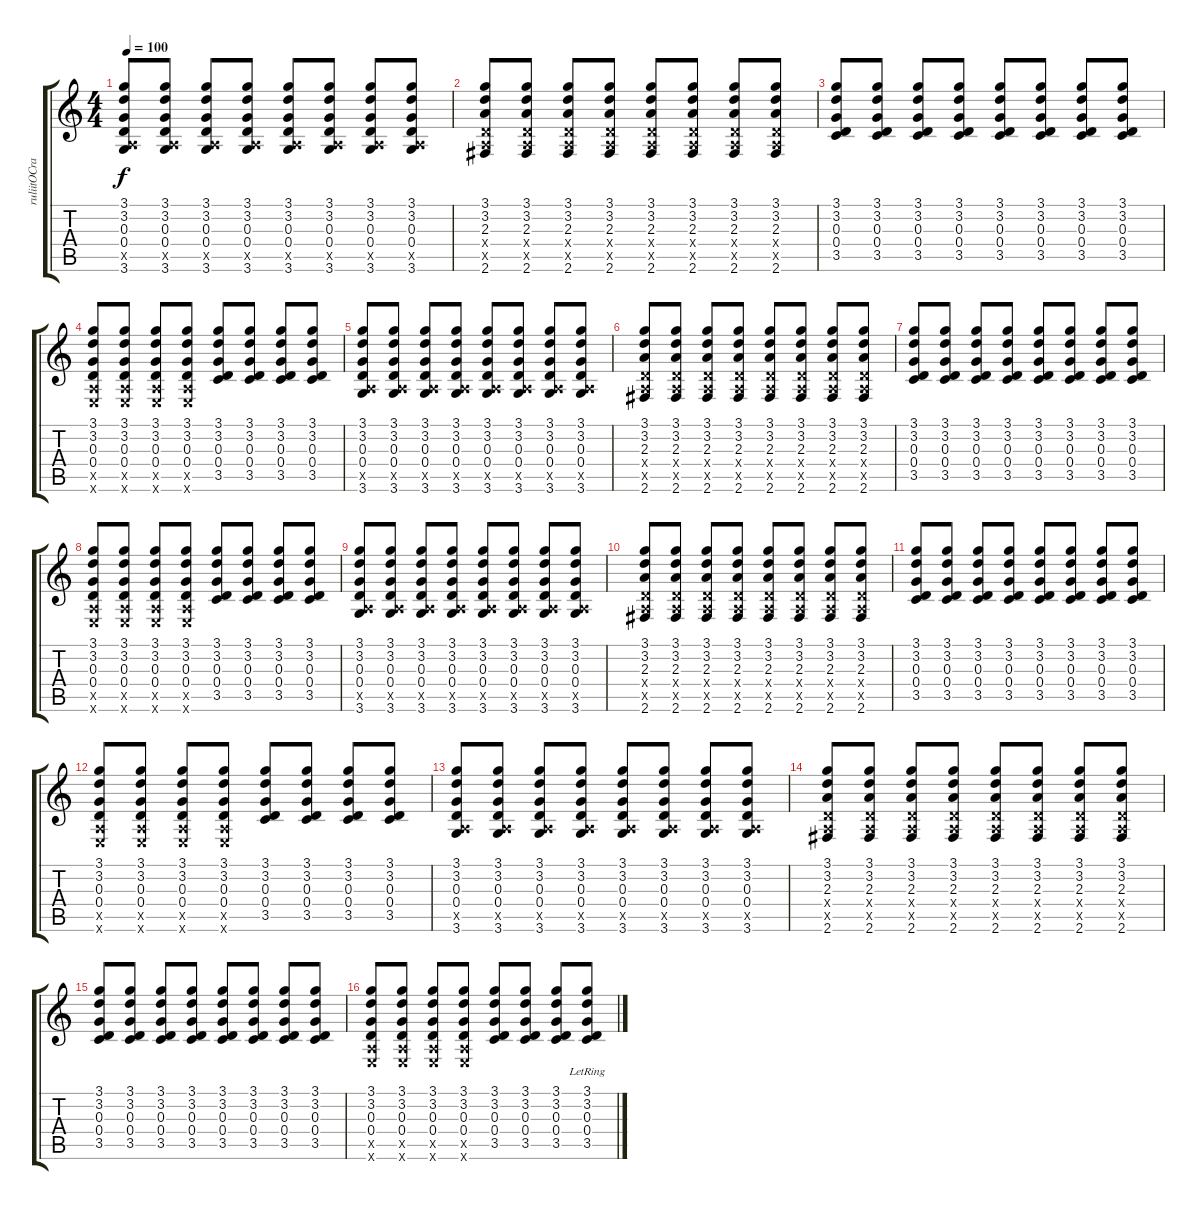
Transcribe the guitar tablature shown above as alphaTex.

\track ("ruliitOCrack!" "ruliitOCra") {instrument acousticguitarsteel}
\staff {score tabs}
\tuning (E4 B3 G3 D3 A2 E2) {hide}
\ts (4 4)
\tempo 100
\clef g2
\ks c
(3.1 3.2 0.3 0.4 0.5{x} 3.6).8{dy f} (3.1 3.2 0.3 0.4 0.5{x} 3.6).8 (3.1 3.2 0.3 0.4 0.5{x} 3.6).8 (3.1 3.2 0.3 0.4 0.5{x} 3.6).8 (3.1 3.2 0.3 0.4 0.5{x} 3.6).8 (3.1 3.2 0.3 0.4 0.5{x} 3.6).8 (3.1 3.2 0.3 0.4 0.5{x} 3.6).8 (3.1 3.2 0.3 0.4 0.5{x} 3.6).8 |
(3.1 3.2 2.3 0.4{x} 0.5{x} 2.6).8 (3.1 3.2 2.3 0.4{x} 0.5{x} 2.6).8 (3.1 3.2 2.3 0.4{x} 0.5{x} 2.6).8 (3.1 3.2 2.3 0.4{x} 0.5{x} 2.6).8 (3.1 3.2 2.3 0.4{x} 0.5{x} 2.6).8 (3.1 3.2 2.3 0.4{x} 0.5{x} 2.6).8 (3.1 3.2 2.3 0.4{x} 0.5{x} 2.6).8 (3.1 3.2 2.3 0.4{x} 0.5{x} 2.6).8 |
(3.1 3.2 0.3 0.4 3.5).8 (3.1 3.2 0.3 0.4 3.5).8 (3.1 3.2 0.3 0.4 3.5).8 (3.1 3.2 0.3 0.4 3.5).8 (3.1 3.2 0.3 0.4 3.5).8 (3.1 3.2 0.3 0.4 3.5).8 (3.1 3.2 0.3 0.4 3.5).8 (3.1 3.2 0.3 0.4 3.5).8 |
(3.1 3.2 0.3 0.4 0.5{x} 0.6{x}).8 (3.1 3.2 0.3 0.4 0.5{x} 0.6{x}).8 (3.1 3.2 0.3 0.4 0.5{x} 0.6{x}).8 (3.1 3.2 0.3 0.4 0.5{x} 0.6{x}).8 (3.1 3.2 0.3 0.4 3.5).8 (3.1 3.2 0.3 0.4 3.5).8 (3.1 3.2 0.3 0.4 3.5).8 (3.1 3.2 0.3 0.4 3.5).8 |
(3.1 3.2 0.3 0.4 0.5{x} 3.6).8 (3.1 3.2 0.3 0.4 0.5{x} 3.6).8 (3.1 3.2 0.3 0.4 0.5{x} 3.6).8 (3.1 3.2 0.3 0.4 0.5{x} 3.6).8 (3.1 3.2 0.3 0.4 0.5{x} 3.6).8 (3.1 3.2 0.3 0.4 0.5{x} 3.6).8 (3.1 3.2 0.3 0.4 0.5{x} 3.6).8 (3.1 3.2 0.3 0.4 0.5{x} 3.6).8 |
(3.1 3.2 2.3 0.4{x} 0.5{x} 2.6).8 (3.1 3.2 2.3 0.4{x} 0.5{x} 2.6).8 (3.1 3.2 2.3 0.4{x} 0.5{x} 2.6).8 (3.1 3.2 2.3 0.4{x} 0.5{x} 2.6).8 (3.1 3.2 2.3 0.4{x} 0.5{x} 2.6).8 (3.1 3.2 2.3 0.4{x} 0.5{x} 2.6).8 (3.1 3.2 2.3 0.4{x} 0.5{x} 2.6).8 (3.1 3.2 2.3 0.4{x} 0.5{x} 2.6).8 |
(3.1 3.2 0.3 0.4 3.5).8 (3.1 3.2 0.3 0.4 3.5).8 (3.1 3.2 0.3 0.4 3.5).8 (3.1 3.2 0.3 0.4 3.5).8 (3.1 3.2 0.3 0.4 3.5).8 (3.1 3.2 0.3 0.4 3.5).8 (3.1 3.2 0.3 0.4 3.5).8 (3.1 3.2 0.3 0.4 3.5).8 |
(3.1 3.2 0.3 0.4 0.5{x} 0.6{x}).8 (3.1 3.2 0.3 0.4 0.5{x} 0.6{x}).8 (3.1 3.2 0.3 0.4 0.5{x} 0.6{x}).8 (3.1 3.2 0.3 0.4 0.5{x} 0.6{x}).8 (3.1 3.2 0.3 0.4 3.5).8 (3.1 3.2 0.3 0.4 3.5).8 (3.1 3.2 0.3 0.4 3.5).8 (3.1 3.2 0.3 0.4 3.5).8 |
(3.1 3.2 0.3 0.4 0.5{x} 3.6).8 (3.1 3.2 0.3 0.4 0.5{x} 3.6).8 (3.1 3.2 0.3 0.4 0.5{x} 3.6).8 (3.1 3.2 0.3 0.4 0.5{x} 3.6).8 (3.1 3.2 0.3 0.4 0.5{x} 3.6).8 (3.1 3.2 0.3 0.4 0.5{x} 3.6).8 (3.1 3.2 0.3 0.4 0.5{x} 3.6).8 (3.1 3.2 0.3 0.4 0.5{x} 3.6).8 |
(3.1 3.2 2.3 0.4{x} 0.5{x} 2.6).8 (3.1 3.2 2.3 0.4{x} 0.5{x} 2.6).8 (3.1 3.2 2.3 0.4{x} 0.5{x} 2.6).8 (3.1 3.2 2.3 0.4{x} 0.5{x} 2.6).8 (3.1 3.2 2.3 0.4{x} 0.5{x} 2.6).8 (3.1 3.2 2.3 0.4{x} 0.5{x} 2.6).8 (3.1 3.2 2.3 0.4{x} 0.5{x} 2.6).8 (3.1 3.2 2.3 0.4{x} 0.5{x} 2.6).8 |
(3.1 3.2 0.3 0.4 3.5).8 (3.1 3.2 0.3 0.4 3.5).8 (3.1 3.2 0.3 0.4 3.5).8 (3.1 3.2 0.3 0.4 3.5).8 (3.1 3.2 0.3 0.4 3.5).8 (3.1 3.2 0.3 0.4 3.5).8 (3.1 3.2 0.3 0.4 3.5).8 (3.1 3.2 0.3 0.4 3.5).8 |
(3.1 3.2 0.3 0.4 0.5{x} 0.6{x}).8 (3.1 3.2 0.3 0.4 0.5{x} 0.6{x}).8 (3.1 3.2 0.3 0.4 0.5{x} 0.6{x}).8 (3.1 3.2 0.3 0.4 0.5{x} 0.6{x}).8 (3.1 3.2 0.3 0.4 3.5).8 (3.1 3.2 0.3 0.4 3.5).8 (3.1 3.2 0.3 0.4 3.5).8 (3.1 3.2 0.3 0.4 3.5).8 |
(3.1 3.2 0.3 0.4 0.5{x} 3.6).8 (3.1 3.2 0.3 0.4 0.5{x} 3.6).8 (3.1 3.2 0.3 0.4 0.5{x} 3.6).8 (3.1 3.2 0.3 0.4 0.5{x} 3.6).8 (3.1 3.2 0.3 0.4 0.5{x} 3.6).8 (3.1 3.2 0.3 0.4 0.5{x} 3.6).8 (3.1 3.2 0.3 0.4 0.5{x} 3.6).8 (3.1 3.2 0.3 0.4 0.5{x} 3.6).8 |
(3.1 3.2 2.3 0.4{x} 0.5{x} 2.6).8 (3.1 3.2 2.3 0.4{x} 0.5{x} 2.6).8 (3.1 3.2 2.3 0.4{x} 0.5{x} 2.6).8 (3.1 3.2 2.3 0.4{x} 0.5{x} 2.6).8 (3.1 3.2 2.3 0.4{x} 0.5{x} 2.6).8 (3.1 3.2 2.3 0.4{x} 0.5{x} 2.6).8 (3.1 3.2 2.3 0.4{x} 0.5{x} 2.6).8 (3.1 3.2 2.3 0.4{x} 0.5{x} 2.6).8 |
(3.1 3.2 0.3 0.4 3.5).8 (3.1 3.2 0.3 0.4 3.5).8 (3.1 3.2 0.3 0.4 3.5).8 (3.1 3.2 0.3 0.4 3.5).8 (3.1 3.2 0.3 0.4 3.5).8 (3.1 3.2 0.3 0.4 3.5).8 (3.1 3.2 0.3 0.4 3.5).8 (3.1 3.2 0.3 0.4 3.5).8 |
(3.1 3.2 0.3 0.4 0.5{x} 0.6{x}).8 (3.1 3.2 0.3 0.4 0.5{x} 0.6{x}).8 (3.1 3.2 0.3 0.4 0.5{x} 0.6{x}).8 (3.1 3.2 0.3 0.4 0.5{x} 0.6{x}).8 (3.1 3.2 0.3 0.4 3.5).8 (3.1 3.2 0.3 0.4 3.5).8 (3.1 3.2 0.3 0.4 3.5).8 (3.1{lr} 3.2{lr} 0.3{lr} 0.4{lr} 3.5{lr}).8
